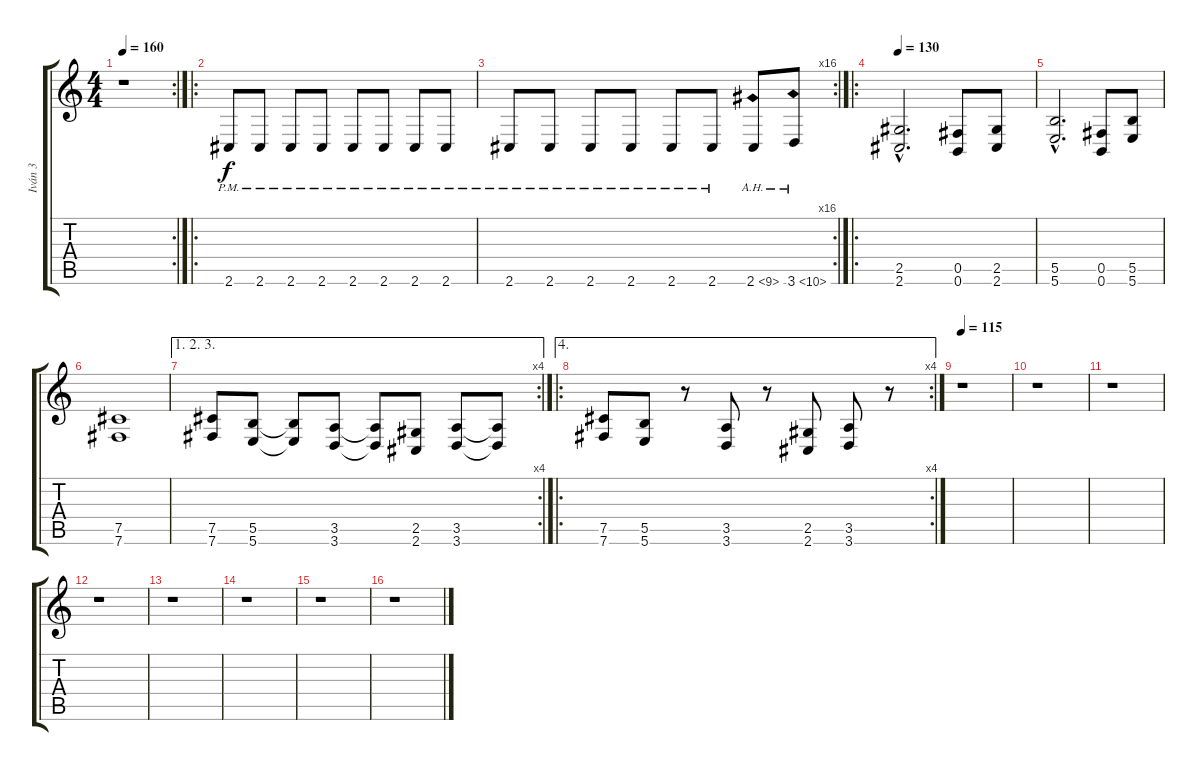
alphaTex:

\track ("Iván 3" "Iván 3") {instrument overdrivenguitar}
\staff {score tabs}
\tuning (Db4 Ab3 E3 B2 Gb2 B1) {hide}
\rc 2
\ts (4 4)
\tempo 160
\clef g2
\ks c
r.1{dy f} |
\ro
2.6{pm}.8 2.6{pm}.8 2.6{pm}.8 2.6{pm}.8 2.6{pm}.8 2.6{pm}.8 2.6{pm}.8 2.6{pm}.8 |
\rc 16
2.6{pm}.8 2.6{pm}.8 2.6{pm}.8 2.6{pm}.8 2.6{pm}.8 2.6{pm}.8 2.6{ah 7}.8 3.6{ah 7}.8 |
\ro
\tempo 130
(2.5{hac} 2.6{hac}).2{d} (0.5 0.6).8 (2.5 2.6).8 |
(5.5{hac} 5.6{hac}).2{d} (0.5 0.6).8 (5.5 5.6).8 |
(7.5 7.6).1 |
\ae (1 2 3)
\rc 4
(7.5 7.6).8 (5.5 5.6).8 (5.5{t} 5.6{t}).8 (3.5 3.6).8 (3.5{t} 3.6{t}).8 (2.5 2.6).8 (3.5 3.6).8 (3.5{t} 3.6{t}).8 |
\ae 4
\ro
\rc 4
(7.5 7.6).8 (5.5 5.6).8 r.8 (3.5 3.6).8 r.8 (2.5 2.6).8 (3.5 3.6).8 r.8 |
\tempo 115
r.1 |
r.1 |
r.1 |
r.1 |
r.1 |
r.1 |
r.1 |
r.1
